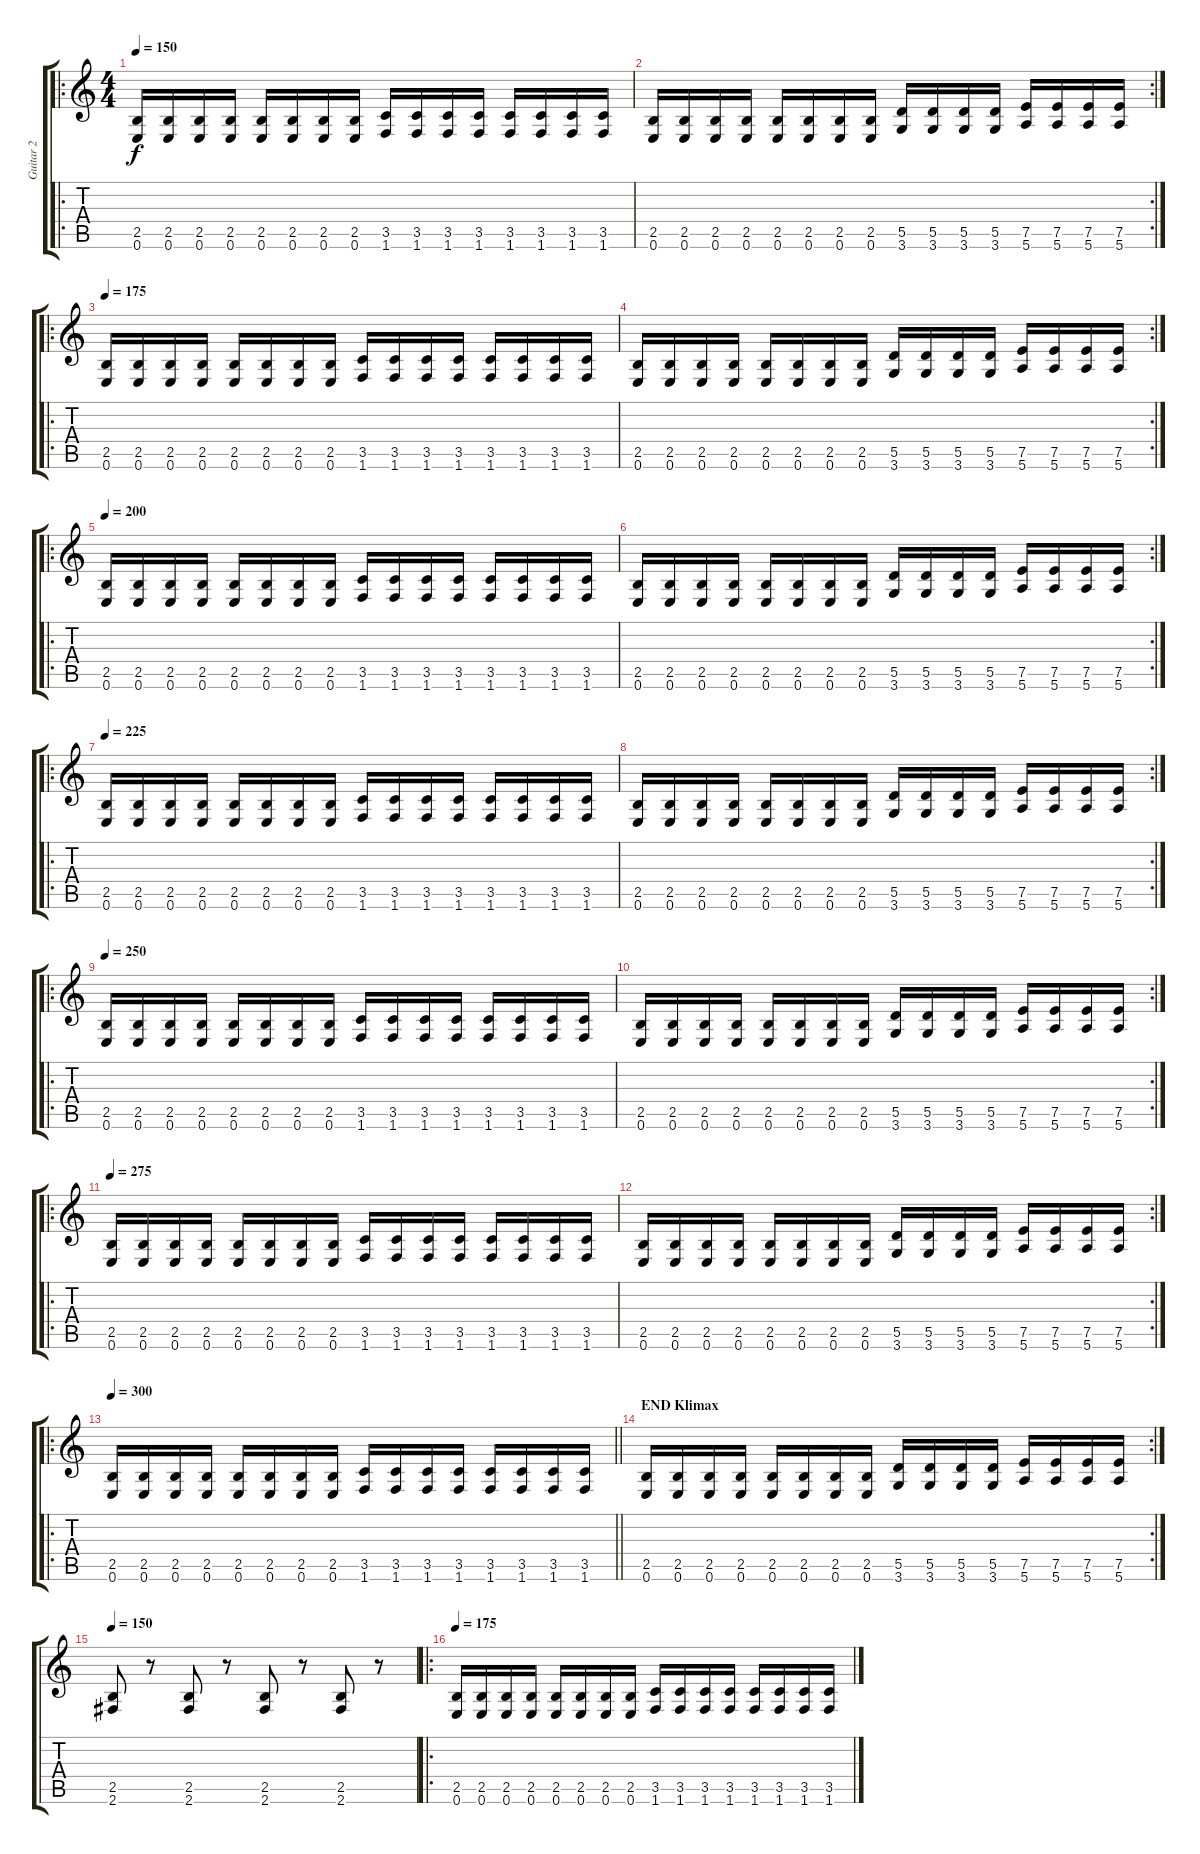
\track ("Guitar 2" "Guitar 2") {instrument distortionguitar}
\staff {score tabs}
\tuning (E4 B3 G3 D3 A2 E2) {hide}
\ro
\ts (4 4)
\tempo 150
\clef g2
\ks c
(2.5 0.6).16{dy f} (2.5 0.6).16 (2.5 0.6).16 (2.5 0.6).16 (2.5 0.6).16 (2.5 0.6).16 (2.5 0.6).16 (2.5 0.6).16 (3.5 1.6).16 (3.5 1.6).16 (3.5 1.6).16 (3.5 1.6).16 (3.5 1.6).16 (3.5 1.6).16 (3.5 1.6).16 (3.5 1.6).16 |
\rc 2
(2.5 0.6).16 (2.5 0.6).16 (2.5 0.6).16 (2.5 0.6).16 (2.5 0.6).16 (2.5 0.6).16 (2.5 0.6).16 (2.5 0.6).16 (5.5 3.6).16 (5.5 3.6).16 (5.5 3.6).16 (5.5 3.6).16 (7.5 5.6).16 (7.5 5.6).16 (7.5 5.6).16 (7.5 5.6).16 |
\ro
\tempo 175
(2.5 0.6).16 (2.5 0.6).16 (2.5 0.6).16 (2.5 0.6).16 (2.5 0.6).16 (2.5 0.6).16 (2.5 0.6).16 (2.5 0.6).16 (3.5 1.6).16 (3.5 1.6).16 (3.5 1.6).16 (3.5 1.6).16 (3.5 1.6).16 (3.5 1.6).16 (3.5 1.6).16 (3.5 1.6).16 |
\rc 2
(2.5 0.6).16 (2.5 0.6).16 (2.5 0.6).16 (2.5 0.6).16 (2.5 0.6).16 (2.5 0.6).16 (2.5 0.6).16 (2.5 0.6).16 (5.5 3.6).16 (5.5 3.6).16 (5.5 3.6).16 (5.5 3.6).16 (7.5 5.6).16 (7.5 5.6).16 (7.5 5.6).16 (7.5 5.6).16 |
\ro
\tempo 200
(2.5 0.6).16 (2.5 0.6).16 (2.5 0.6).16 (2.5 0.6).16 (2.5 0.6).16 (2.5 0.6).16 (2.5 0.6).16 (2.5 0.6).16 (3.5 1.6).16 (3.5 1.6).16 (3.5 1.6).16 (3.5 1.6).16 (3.5 1.6).16 (3.5 1.6).16 (3.5 1.6).16 (3.5 1.6).16 |
\rc 2
(2.5 0.6).16 (2.5 0.6).16 (2.5 0.6).16 (2.5 0.6).16 (2.5 0.6).16 (2.5 0.6).16 (2.5 0.6).16 (2.5 0.6).16 (5.5 3.6).16 (5.5 3.6).16 (5.5 3.6).16 (5.5 3.6).16 (7.5 5.6).16 (7.5 5.6).16 (7.5 5.6).16 (7.5 5.6).16 |
\ro
\tempo 225
(2.5 0.6).16 (2.5 0.6).16 (2.5 0.6).16 (2.5 0.6).16 (2.5 0.6).16 (2.5 0.6).16 (2.5 0.6).16 (2.5 0.6).16 (3.5 1.6).16 (3.5 1.6).16 (3.5 1.6).16 (3.5 1.6).16 (3.5 1.6).16 (3.5 1.6).16 (3.5 1.6).16 (3.5 1.6).16 |
\rc 2
(2.5 0.6).16 (2.5 0.6).16 (2.5 0.6).16 (2.5 0.6).16 (2.5 0.6).16 (2.5 0.6).16 (2.5 0.6).16 (2.5 0.6).16 (5.5 3.6).16 (5.5 3.6).16 (5.5 3.6).16 (5.5 3.6).16 (7.5 5.6).16 (7.5 5.6).16 (7.5 5.6).16 (7.5 5.6).16 |
\ro
\tempo 250
(2.5 0.6).16 (2.5 0.6).16 (2.5 0.6).16 (2.5 0.6).16 (2.5 0.6).16 (2.5 0.6).16 (2.5 0.6).16 (2.5 0.6).16 (3.5 1.6).16 (3.5 1.6).16 (3.5 1.6).16 (3.5 1.6).16 (3.5 1.6).16 (3.5 1.6).16 (3.5 1.6).16 (3.5 1.6).16 |
\rc 2
(2.5 0.6).16 (2.5 0.6).16 (2.5 0.6).16 (2.5 0.6).16 (2.5 0.6).16 (2.5 0.6).16 (2.5 0.6).16 (2.5 0.6).16 (5.5 3.6).16 (5.5 3.6).16 (5.5 3.6).16 (5.5 3.6).16 (7.5 5.6).16 (7.5 5.6).16 (7.5 5.6).16 (7.5 5.6).16 |
\ro
\tempo 275
(2.5 0.6).16 (2.5 0.6).16 (2.5 0.6).16 (2.5 0.6).16 (2.5 0.6).16 (2.5 0.6).16 (2.5 0.6).16 (2.5 0.6).16 (3.5 1.6).16 (3.5 1.6).16 (3.5 1.6).16 (3.5 1.6).16 (3.5 1.6).16 (3.5 1.6).16 (3.5 1.6).16 (3.5 1.6).16 |
\rc 2
(2.5 0.6).16 (2.5 0.6).16 (2.5 0.6).16 (2.5 0.6).16 (2.5 0.6).16 (2.5 0.6).16 (2.5 0.6).16 (2.5 0.6).16 (5.5 3.6).16 (5.5 3.6).16 (5.5 3.6).16 (5.5 3.6).16 (7.5 5.6).16 (7.5 5.6).16 (7.5 5.6).16 (7.5 5.6).16 |
\ro
\tempo 300
\barLineRight lightlight
(2.5 0.6).16 (2.5 0.6).16 (2.5 0.6).16 (2.5 0.6).16 (2.5 0.6).16 (2.5 0.6).16 (2.5 0.6).16 (2.5 0.6).16 (3.5 1.6).16 (3.5 1.6).16 (3.5 1.6).16 (3.5 1.6).16 (3.5 1.6).16 (3.5 1.6).16 (3.5 1.6).16 (3.5 1.6).16 |
\rc 2
\section ("" "END Klimax")
(2.5 0.6).16 (2.5 0.6).16 (2.5 0.6).16 (2.5 0.6).16 (2.5 0.6).16 (2.5 0.6).16 (2.5 0.6).16 (2.5 0.6).16 (5.5 3.6).16 (5.5 3.6).16 (5.5 3.6).16 (5.5 3.6).16 (7.5 5.6).16 (7.5 5.6).16 (7.5 5.6).16 (7.5 5.6).16 |
\tempo 150
(2.5 2.6).8 r.8 (2.5 2.6).8 r.8 (2.5 2.6).8 r.8 (2.5 2.6).8 r.8 |
\ro
\tempo 175
(2.5 0.6).16 (2.5 0.6).16 (2.5 0.6).16 (2.5 0.6).16 (2.5 0.6).16 (2.5 0.6).16 (2.5 0.6).16 (2.5 0.6).16 (3.5 1.6).16 (3.5 1.6).16 (3.5 1.6).16 (3.5 1.6).16 (3.5 1.6).16 (3.5 1.6).16 (3.5 1.6).16 (3.5 1.6).16
